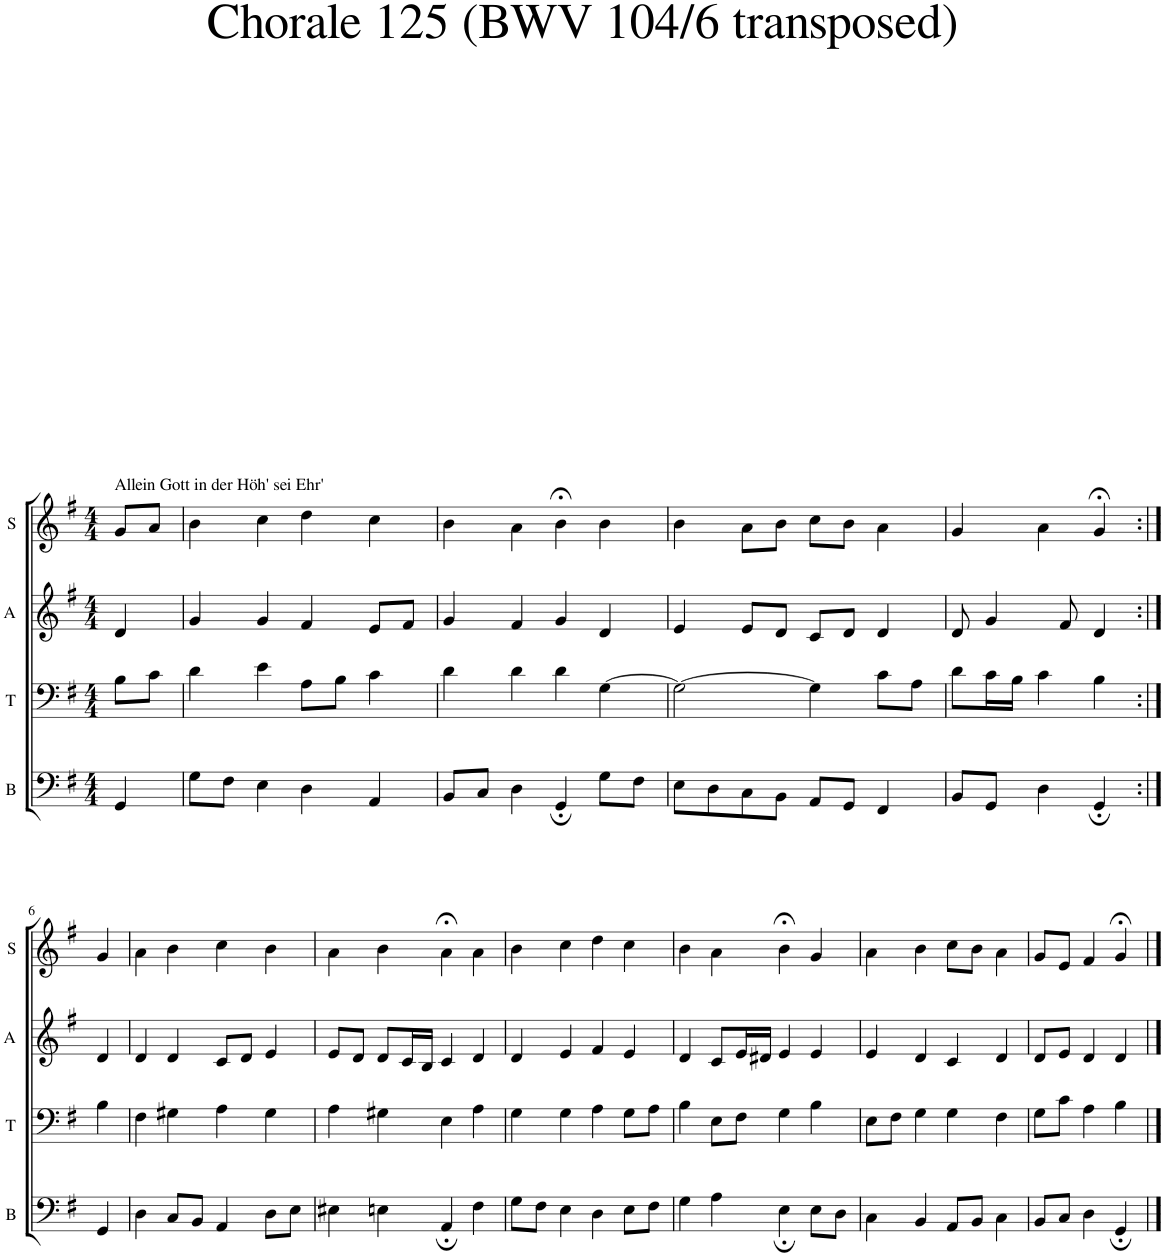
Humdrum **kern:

**kern	**kern	**kern	**kern
*part4	*part3	*part2	*part1
*staff4	*staff3	*staff2	*staff1
*I"B	*I"T	*I"A	*I"S
*I'B	*I'T	*I'A	*I'S
*clefF4	*clefF4	*clefG2	*clefG2
*k[f#]	*k[f#]	*k[f#]	*k[f#]
*M4/4	*M4/4	*M4/4	*M4/4
=1	=1	=1	=1
!	!	!	!LO:TX:a:t=Allein Gott in der Höh' sei Ehr'
4GG/	8B\L	4d/	8g/L
.	8c\J	.	8a/J
=2	=2	=2	=2
8G\L	4d\	4g/	4b\
8F#\J	.	.	.
4E\	4e\	4g/	4cc\
4D\	8A\L	4f#/	4dd\
.	8B\J	.	.
4AA/	4c\	8e/L	4cc\
.	.	8f#/J	.
=3	=3	=3	=3
8BB/L	4d\	4g/	4b\
8C/J	.	.	.
4D\	4d\	4f#/	4a\
4GG;/	4d\	4g/	4b;<\
8G\L	[4G\	4d/	4b\
8F#\J	.	.	.
=4	=4	=4	=4
8E\L	2G\_	4e/	4b\
8D\	.	.	.
8C\	.	8e/L	8a\L
8BB\J	.	8d/J	8b\J
8AA/L	4G\]	8c/L	8cc\L
8GG/J	.	8d/J	8b\J
4FF#/	8c\L	4d/	4a\
.	8A\J	.	.
=5	=5	=5	=5
8BB/L	8d\L	8d/	4g/
8GG/J	16c\L	4g/	.
.	16B\JJ	.	.
4D\	4c\	.	4a\
.	.	8f#/	.
4GG;/	4B\	4d/	4g;</
!!LO:LB:g=z
=6:|!	=6:|!	=6:|!	=6:|!
4GG/	4B\	4d/	4g/
=7	=7	=7	=7
4D\	4F#\	4d/	4a\
8C/L	4G#X\	4d/	4b\
8BB/J	.	.	.
4AA/	4A\	8c/L	4cc\
.	.	8d/J	.
8D\L	4G#\	4e/	4b\
8E\J	.	.	.
=8	=8	=8	=8
4E#X\	4A\	8e/L	4a\
.	.	8d/J	.
4En\	4G#X\	8d/L	4b\
.	.	16c/L	.
.	.	16B/JJ	.
4AA;/	4E\	4c/	4a;<\
4F#\	4A\	4d/	4a\
=9	=9	=9	=9
8G\L	4G\	4d/	4b\
8F#\J	.	.	.
4E\	4G\	4e/	4cc\
4D\	4A\	4f#/	4dd\
8E\L	8G\L	4e/	4cc\
8F#\J	8A\J	.	.
=10	=10	=10	=10
4G\	4B\	4d/	4b\
4A\	8E\L	8c/L	4a\
.	8F#\J	16e/L	.
.	.	16d#X/JJ	.
4E;\	4G\	4e/	4b;<\
8E\L	4B\	4e/	4g/
8D\J	.	.	.
=11	=11	=11	=11
4C\	8E\L	4e/	4a\
.	8F#\J	.	.
4BB/	4G\	4d/	4b\
8AA/L	4G\	4c/	8cc\L
8BB/J	.	.	8b\J
4C\	4F#\	4d/	4a\
=12	=12	=12	=12
8BB/L	8G\L	8d/L	8g/L
8C/J	8c\J	8e/J	8e/J
4D\	4A\	4d/	4f#/
4GG;/	4B\	4d/	4g;</
==	==	==	==
*-	*-	*-	*-
